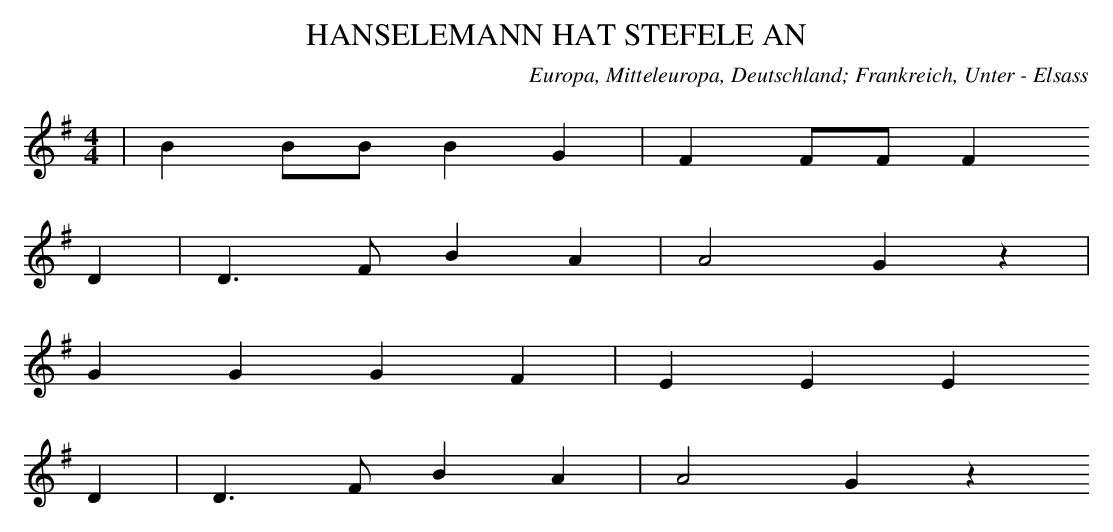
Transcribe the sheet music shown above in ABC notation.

X:1
T: HANSELEMANN HAT STEFELE AN
O: Europa, Mitteleuropa, Deutschland; Frankreich, Unter - Elsass
M: 4/4
L: 1/8
K: G
 | B2BBB2G2 | F2FFF2
D2 | D3FB2A2 | A4G2z2 |
G2G2G2F2 | E2E2E2
D2 | D3FB2A2 | A4G2z2
